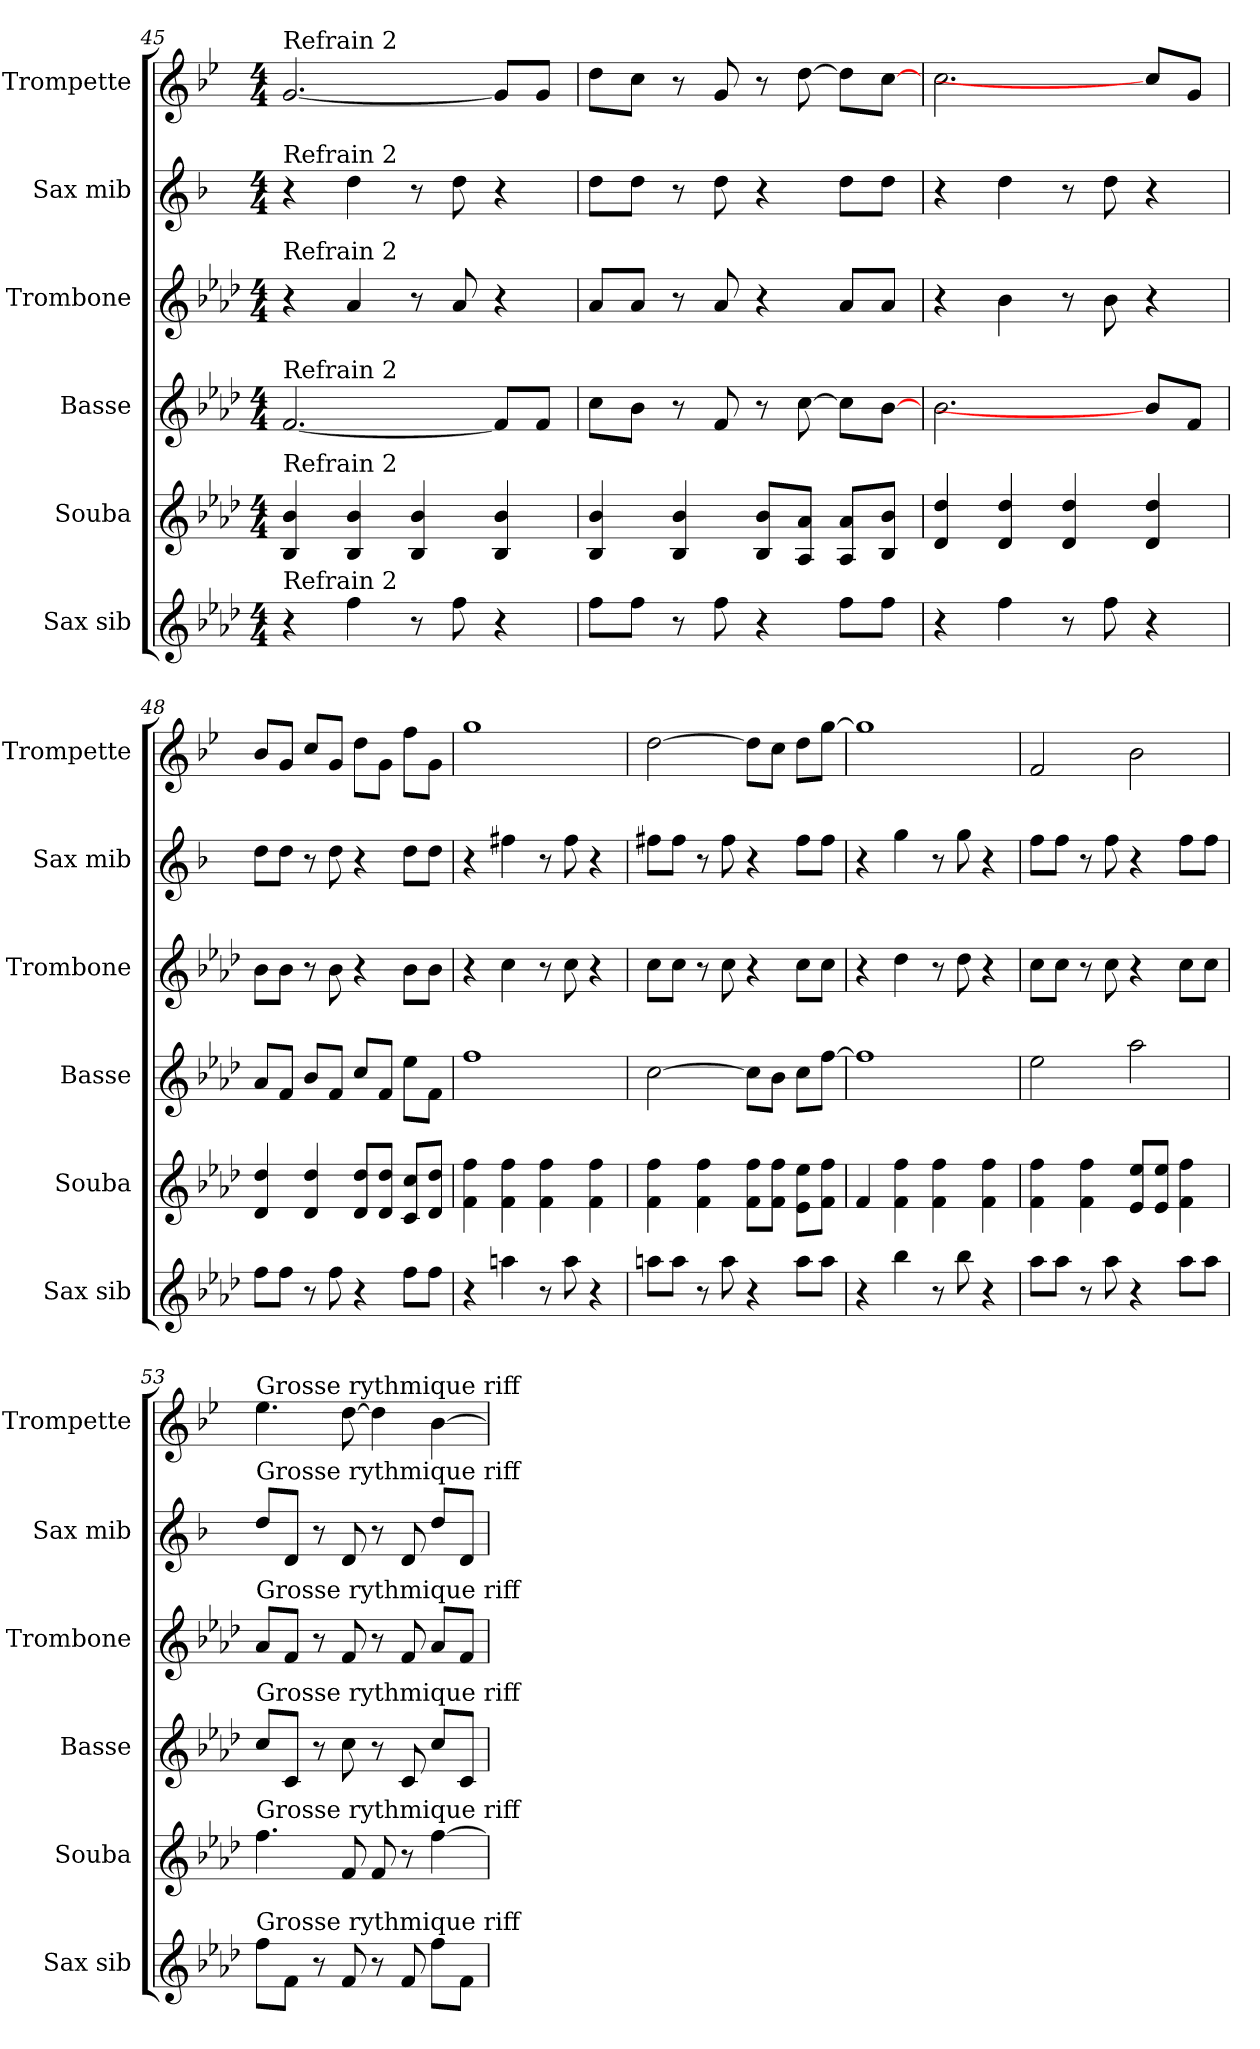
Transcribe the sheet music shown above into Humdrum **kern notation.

**kern	**kern	**kern	**kern	**kern	**kern
*part6	*part5	*part4	*part3	*part2	*part1
*staff6	*staff5	*staff4	*staff3	*staff2	*staff1
*I"Sax sib	*I"Souba	*I"Basse	*I"Trombone	*I"Sax mib	*I"Trompette
*I'Sax sib	*I'Souba	*I'Basse	*I'Trombone	*I'Sax mib	*I'Trompette
*clefG2	*clefG2	*clefG2	*clefG2	*clefG2	*clefG2
*ITrd8c14	*ITrd15c26	*ITrd8c14	*ITrd8c14	*ITrd5c9	*ITrd1c2
*k[b-e-a-d-]	*k[b-e-a-d-]	*k[b-e-a-d-]	*k[b-e-a-d-]	*k[b-e-a-d-]	*k[b-e-a-d-]
*M4/4	*M4/4	*M4/4	*M4/4	*M4/4	*M4/4
=45	=45	=45	=45	=45	=45
!	!	!	!	!	!LO:TX:t=Refrain 2
!	!	!	!	!LO:TX:t=Refrain 2	!
!	!	!	!LO:TX:t=Refrain 2	!	!
!	!	!LO:TX:t=Refrain 2	!	!	!
!	!LO:TX:t=Refrain 2	!	!	!	!
!LO:TX:t=Refrain 2	!	!	!	!	!
4r	4BBB- 4BB-	[2.F	4r	4r	[2.f
4f	4BBB- 4BB-	.	4A-	4f	.
8r	4BBB- 4BB-	.	8r	8r	.
8f	.	.	8A-	8f	.
4r	4BBB- 4BB-	8FL]	4r	4r	8fL]
.	.	8FJ	.	.	8fJ
=46	=46	=46	=46	=46	=46
8fL	4BBB- 4BB-	8cL	8A-L	8fL	8ccL
8fJ	.	8B-J	8A-J	8fJ	8b-J
8r	4BBB- 4BB-	8r	8r	8r	8r
8f	.	8F	8A-	8f	8f
4r	8BBB- 8BB-L	8r	4r	4r	8r
.	8AAA- 8AA-J	[8c	.	.	[8cc
8fL	8AAA- 8AA-L	8cL]	8A-L	8fL	8ccL]
8fJ	8BBB- 8BB-J	[8B-J	8A-J	8fJ	[8b-J
=47	=47	=47	=47	=47	=47
4r	4DD- 4D-	2.B-	4r	4r	2.b-
4f	4DD- 4D-	.	4B-	4f	.
8r	4DD- 4D-	.	8r	8r	.
8f	.	.	8B-	8f	.
4r	4DD- 4D-	8B-L]	4r	4r	8b-L]
.	.	8FJ	.	.	8fJ
=48	=48	=48	=48	=48	=48
8fL	4DD- 4D-	8A-L	8B-L	8fL	8a-L
8fJ	.	8FJ	8B-J	8fJ	8fJ
8r	4DD- 4D-	8B-L	8r	8r	8b-L
8f	.	8FJ	8B-	8f	8fJ
4r	8DD- 8D-L	8cL	4r	4r	8ccL
.	8DD- 8D-J	8FJ	.	.	8fJ
8fL	8CC 8CL	8e-L	8B-L	8fL	8ee-L
8fJ	8DD- 8D-J	8FJ	8B-J	8fJ	8fJ
=49	=49	=49	=49	=49	=49
4r	4FF 4F	1f	4r	4r	1ff
4an	4FF 4F	.	4c	4an	.
8r	4FF 4F	.	8r	8r	.
8a	.	.	8c	8a	.
4r	4FF 4F	.	4r	4r	.
=50	=50	=50	=50	=50	=50
8anL	4FF 4F	[2c	8cL	8anL	[2cc
8aJ	.	.	8cJ	8aJ	.
8r	4FF 4F	.	8r	8r	.
8a	.	.	8c	8a	.
4r	8FF 8FL	8cL]	4r	4r	8ccL]
.	8FF 8FJ	8B-J	.	.	8b-J
8aL	8EE- 8E-L	8cL	8cL	8aL	8ccL
8aJ	8FF 8FJ	[8fJ	8cJ	8aJ	[8ffJ
=51	=51	=51	=51	=51	=51
4r	4FF	1f]	4r	4r	1ff]
4b-	4FF 4F	.	4d-	4b-	.
8r	4FF 4F	.	8r	8r	.
8b-	.	.	8d-	8b-	.
4r	4FF 4F	.	4r	4r	.
=52	=52	=52	=52	=52	=52
8a-L	4FF 4F	2e-	8cL	8a-L	2e-
8a-J	.	.	8cJ	8a-J	.
8r	4FF 4F	.	8r	8r	.
8a-	.	.	8c	8a-	.
4r	8EE- 8E-L	2a-	4r	4r	2a-
.	8EE- 8E-J	.	.	.	.
8a-L	4FF 4F	.	8cL	8a-L	.
8a-J	.	.	8cJ	8a-J	.
=53	=53	=53	=53	=53	=53
!	!	!	!	!	!LO:TX:t=Grosse rythmique riff
!	!	!	!	!LO:TX:t=Grosse rythmique riff	!
!	!	!	!LO:TX:t=Grosse rythmique riff	!	!
!	!	!LO:TX:t=Grosse rythmique riff	!	!	!
!	!LO:TX:t=Grosse rythmique riff	!	!	!	!
!LO:TX:t=Grosse rythmique riff	!	!	!	!	!
8fL	4.F	8cL	8A-L	8fL	4.dd-
8FJ	.	8CJ	8FJ	8FJ	.
8r	.	8r	8r	8r	.
8F	8FF	8c	8F	8F	[8cc
8r	8FF	8r	8r	8r	4cc]
8F	8r	8C	8F	8F	.
8fL	[4F	8cL	8A-L	8fL	[4a-
8FJ	.	8CJ	8FJ	8FJ	.
=	=	=	=	=	=
*-	*-	*-	*-	*-	*-
